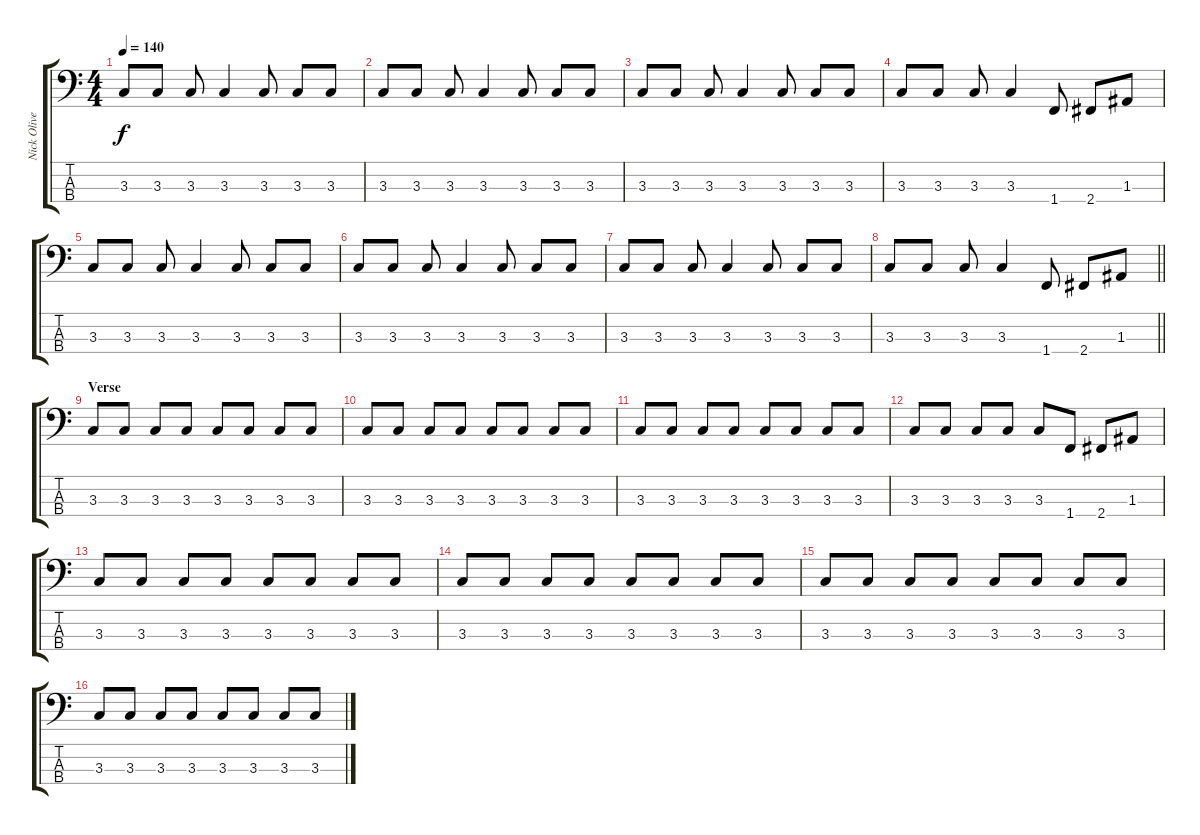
\track ("Nick Oliveri - Bass Guitar" "Nick Olive") {instrument electricbassfinger}
\staff {score tabs}
\tuning (G2 D2 A1 E1) {hide}
\ts (4 4)
\tempo 140
\clef f4
\ks c
3.3.8{dy f} 3.3.8 3.3.8 3.3.4 3.3.8 3.3.8 3.3.8 |
3.3.8 3.3.8 3.3.8 3.3.4 3.3.8 3.3.8 3.3.8 |
3.3.8 3.3.8 3.3.8 3.3.4 3.3.8 3.3.8 3.3.8 |
3.3.8 3.3.8 3.3.8 3.3.4 1.4.8 2.4.8 1.3.8 |
3.3.8 3.3.8 3.3.8 3.3.4 3.3.8 3.3.8 3.3.8 |
3.3.8 3.3.8 3.3.8 3.3.4 3.3.8 3.3.8 3.3.8 |
3.3.8 3.3.8 3.3.8 3.3.4 3.3.8 3.3.8 3.3.8 |
\barLineRight lightlight
3.3.8 3.3.8 3.3.8 3.3.4 1.4.8 2.4.8 1.3.8 |
\section ("" "Verse")
3.3.8 3.3.8 3.3.8 3.3.8 3.3.8 3.3.8 3.3.8 3.3.8 |
3.3.8 3.3.8 3.3.8 3.3.8 3.3.8 3.3.8 3.3.8 3.3.8 |
3.3.8 3.3.8 3.3.8 3.3.8 3.3.8 3.3.8 3.3.8 3.3.8 |
3.3.8 3.3.8 3.3.8 3.3.8 3.3.8 1.4.8 2.4.8 1.3.8 |
3.3.8 3.3.8 3.3.8 3.3.8 3.3.8 3.3.8 3.3.8 3.3.8 |
3.3.8 3.3.8 3.3.8 3.3.8 3.3.8 3.3.8 3.3.8 3.3.8 |
3.3.8 3.3.8 3.3.8 3.3.8 3.3.8 3.3.8 3.3.8 3.3.8 |
3.3.8 3.3.8 3.3.8 3.3.8 3.3.8 3.3.8 3.3.8 3.3.8
